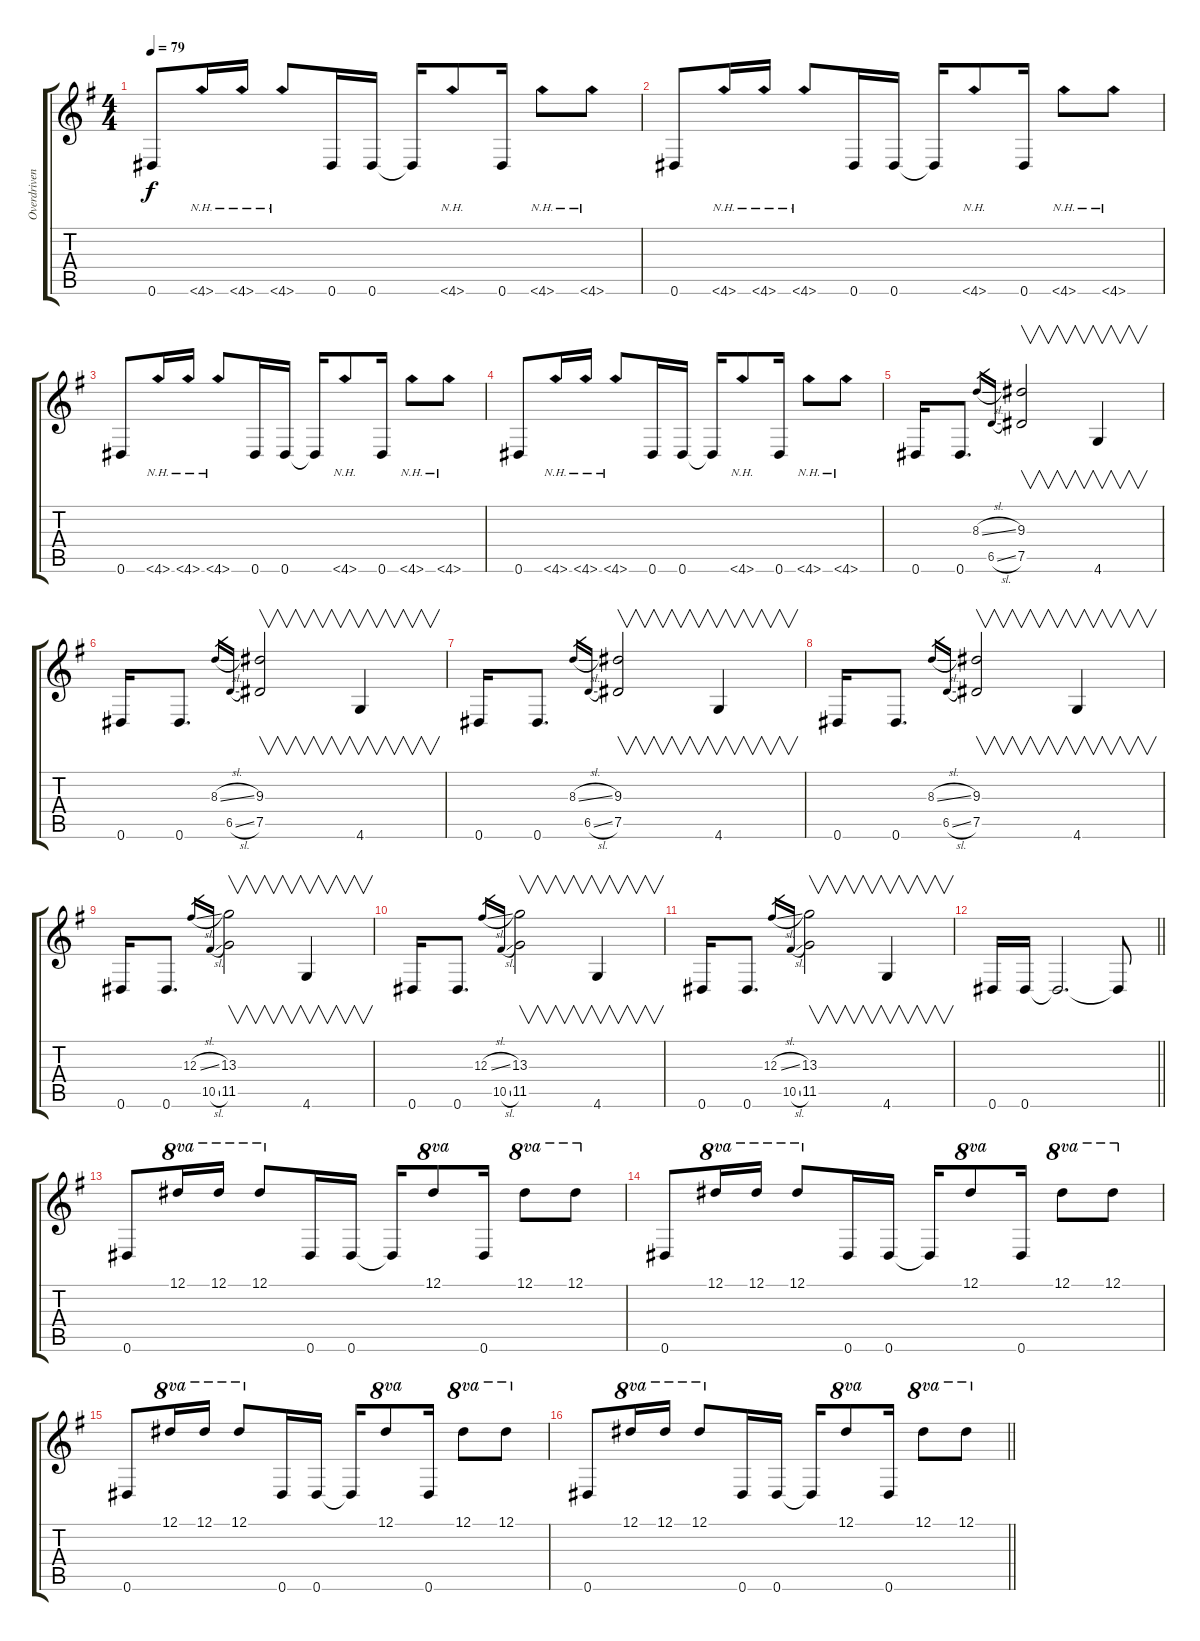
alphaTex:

\track ("Overdriven" "Overdriven") {instrument overdrivenguitar}
\staff {score tabs}
\tuning (Eb4 Bb3 Gb3 Db3 Ab2 Eb2) {hide}
\ts (4 4)
\tempo 79
\clef g2
\ks g
0.6.8{dy f} 4.6{nh}.16 4.6{nh}.16 4.6{nh}.8 0.6.16 0.6.16 0.6{t}.16 4.6{nh}.8 0.6.16 4.6{nh}.8 4.6{nh}.8 |
0.6.8 4.6{nh}.16 4.6{nh}.16 4.6{nh}.8 0.6.16 0.6.16 0.6{t}.16 4.6{nh}.8 0.6.16 4.6{nh}.8 4.6{nh}.8 |
0.6.8 4.6{nh}.16 4.6{nh}.16 4.6{nh}.8 0.6.16 0.6.16 0.6{t}.16 4.6{nh}.8 0.6.16 4.6{nh}.8 4.6{nh}.8 |
0.6.8 4.6{nh}.16 4.6{nh}.16 4.6{nh}.8 0.6.16 0.6.16 0.6{t}.16 4.6{nh}.8 0.6.16 4.6{nh}.8 4.6{nh}.8 |
0.6.16 0.6.8{d} 8.3{sl}.16{gr} 6.5{sl}.16{gr} (9.3 7.5).2{v} 4.6.4{v} |
0.6.16 0.6.8{d} 8.3{sl}.16{gr} 6.5{sl}.16{gr} (9.3 7.5).2{v} 4.6.4{v} |
0.6.16 0.6.8{d} 8.3{sl}.16{gr} 6.5{sl}.16{gr} (9.3 7.5).2{v} 4.6.4{v} |
0.6.16 0.6.8{d} 8.3{sl}.16{gr} 6.5{sl}.16{gr} (9.3 7.5).2{v} 4.6.4{v} |
0.6.16 0.6.8{d} 12.3{sl}.16{gr} 10.5{sl}.16{gr} (13.3 11.5).2{v} 4.6.4{v} |
0.6.16 0.6.8{d} 12.3{sl}.16{gr} 10.5{sl}.16{gr} (13.3 11.5).2{v} 4.6.4{v} |
0.6.16 0.6.8{d} 12.3{sl}.16{gr} 10.5{sl}.16{gr} (13.3 11.5).2{v} 4.6.4{v} |
\barLineRight lightlight
0.6.16 0.6.16 0.6{t}.2{d} 0.6{t}.8 |
0.6.8 12.1.16{ot 8va} 12.1.16{ot 8va} 12.1.8{ot 8va} 0.6.16 0.6.16 0.6{t}.16 12.1.8{ot 8va} 0.6.16 12.1.8{ot 8va} 12.1.8{ot 8va} |
0.6.8 12.1.16{ot 8va} 12.1.16{ot 8va} 12.1.8{ot 8va} 0.6.16 0.6.16 0.6{t}.16 12.1.8{ot 8va} 0.6.16 12.1.8{ot 8va} 12.1.8{ot 8va} |
0.6.8 12.1.16{ot 8va} 12.1.16{ot 8va} 12.1.8{ot 8va} 0.6.16 0.6.16 0.6{t}.16 12.1.8{ot 8va} 0.6.16 12.1.8{ot 8va} 12.1.8{ot 8va} |
\barLineRight lightlight
0.6.8 12.1.16{ot 8va} 12.1.16{ot 8va} 12.1.8{ot 8va} 0.6.16 0.6.16 0.6{t}.16 12.1.8{ot 8va} 0.6.16 12.1.8{ot 8va} 12.1.8{ot 8va}
